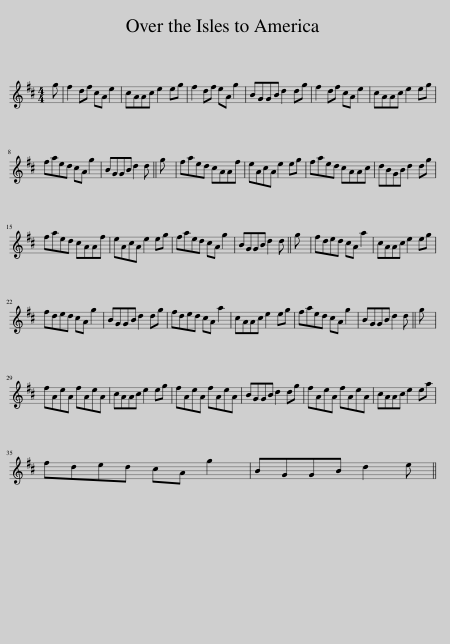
X:1
L:1/8
M:4/4
I:linebreak $
K:D
V:1 treble
V:1
 g | f2 df cA e2 | cAAc e2 eg | f2 df eA g2 | BGGB d2 dg | %5
 f2 df cA e2 | cAAc e2 eg |$ faed cA g2 | BGGB d2 d || g | %10
 faed cAAf | eAcA e2 eg | faed cAAc | dBGB d2 dg |$ faed cAAf | %15
 eAcA e2 eg | faed cA g2 | BGGB d2 d || g | fded cA a2 | %20
 cAAc e2 eg |$ fded cA g2 | BGGB d2 dg | fded cA a2 | cAAc e2 eg | %25
 faed cA g2 | BGGB d2 d || g |$ fAeA fAeA | cAAc e2 eg | %30
 fAeA fAeA | BGGB d2 dg | fAeA fAeA | cAAc e2 ea |$ fded cA g2 | %35
 BGGB d2 e || %36
